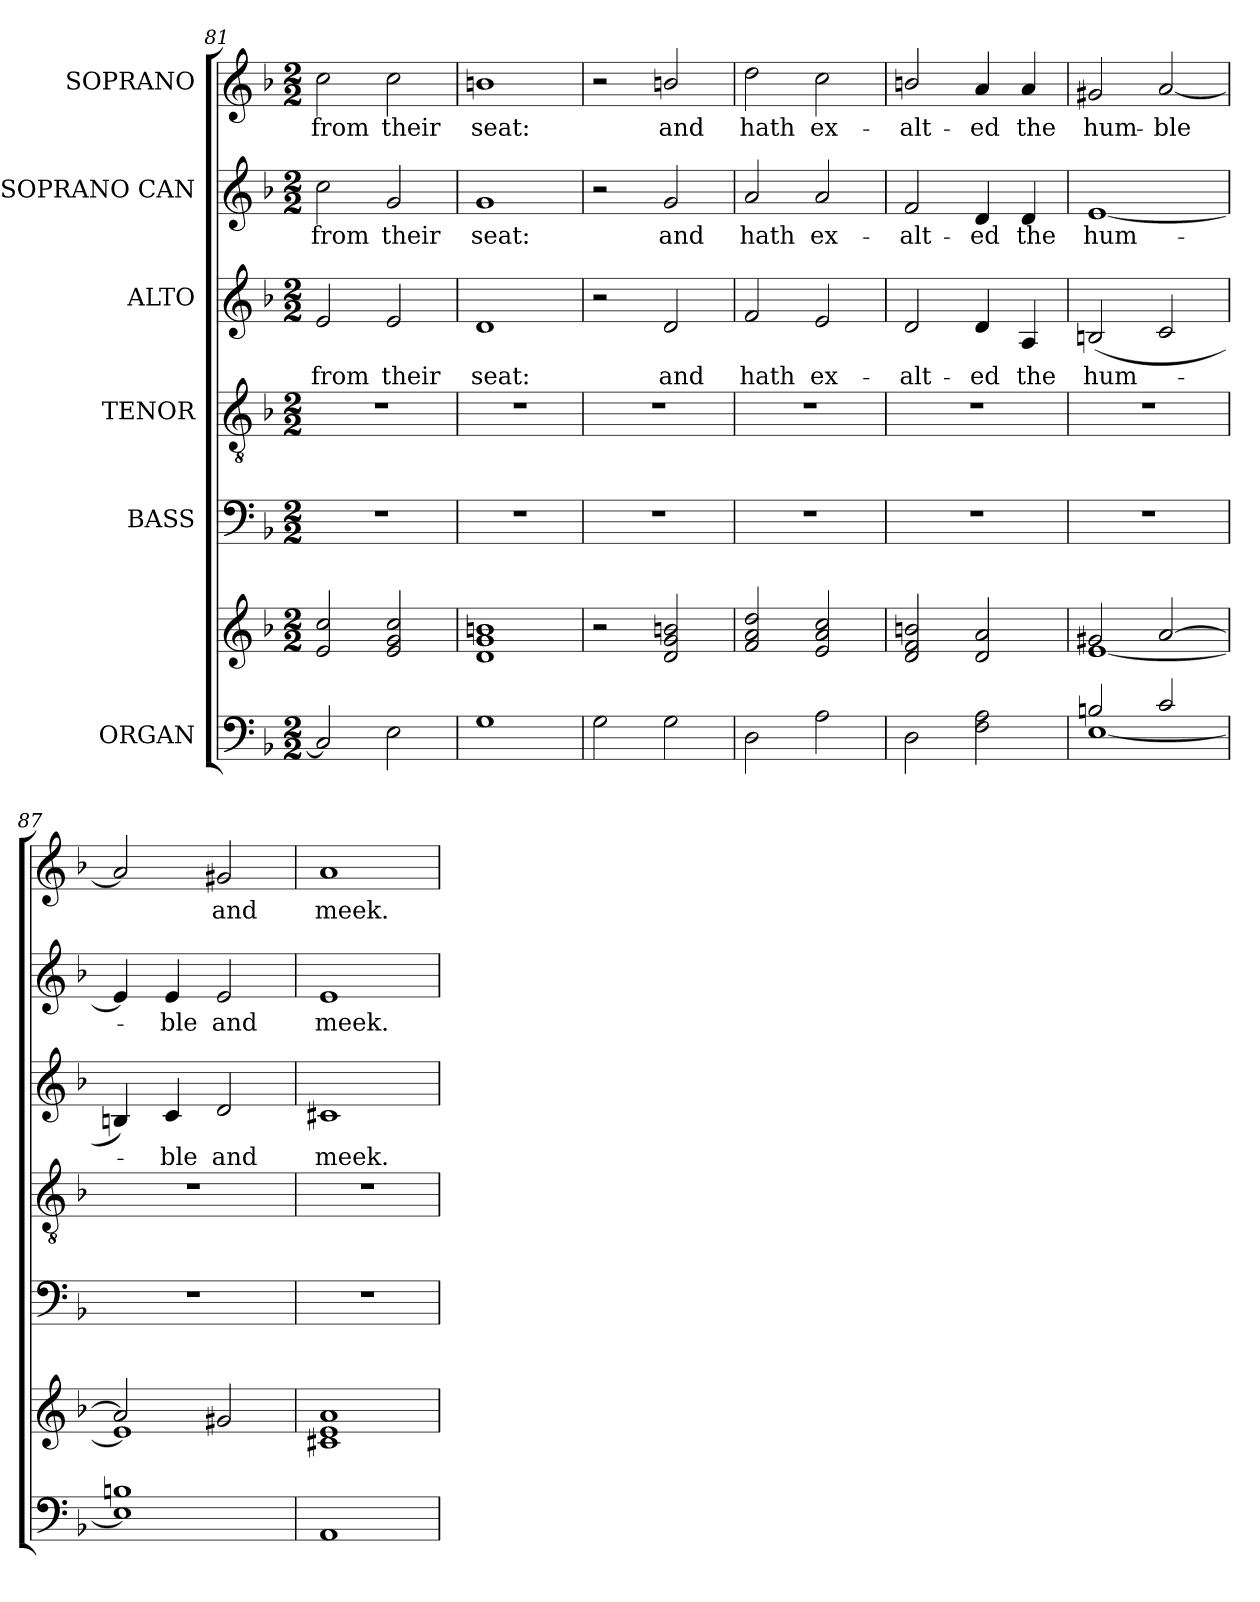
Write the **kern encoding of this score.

**kern	**kern	**kern	**kern	**kern	**text	**kern	**text	**kern	**text
*part6	*part6	*part5	*part4	*part3	*part3	*part2	*part2	*part1	*part1
*staff7	*staff6	*staff5	*staff4	*staff3	*staff3	*staff2	*staff2	*staff1	*staff1
*I"ORGAN	*	*I"BASS	*I"TENOR	*I"ALTO	*	*I"SOPRANO CAN	*	*I"SOPRANO	*
*clefF4	*clefG2	*clefF4	*clefGv2	*clefG2	*	*clefG2	*	*clefG2	*
*	*	*	*ITrd7c12	*	*	*	*	*	*
*k[b-]	*k[b-]	*k[b-]	*k[b-]	*k[b-]	*	*k[b-]	*	*k[b-]	*
*d:	*d:	*d:	*d:	*d:	*	*d:	*	*d:	*
*M2/2	*M2/2	*M2/2	*M2/2	*M2/2	*	*M2/2	*	*M2/2	*
=81	=81	=81	=81	=81	=81	=81	=81	=81	=81
!	!	!	!	!	!LO:LY:b:color=#000000	!	!	!	!
!	!	!	!	!	!	!	!LO:LY:b:color=#000000	!	!
!	!	!	!	!	!	!	!	!	!LO:LY:b:color=#000000
2Ci/]	2ei/ 2cci	1r	1r	2ei/	from	2cci\	from	2cci\	from
!	!	!	!	!	!LO:LY:b:color=#000000	!	!	!	!
!	!	!	!	!	!	!	!LO:LY:b:color=#000000	!	!
!	!	!	!	!	!	!	!	!	!LO:LY:b:color=#000000
2Ei\	2ei/ 2gi 2cci	.	.	2ei/	their	2gi/	their	2cci\	their
=82	=82	=82	=82	=82	=82	=82	=82	=82	=82
!	!	!	!	!	!LO:LY:b:color=#000000	!	!	!	!
!	!	!	!	!	!	!	!LO:LY:b:color=#000000	!	!
!	!	!	!	!	!	!	!	!	!LO:LY:b:color=#000000
1Gi	1di 1gi 1bni	1r	1r	1di	seat:	1gi	seat:	1bni	seat:
=83	=83	=83	=83	=83	=83	=83	=83	=83	=83
2Gi\	2r	1r	1r	2r	.	2r	.	2r	.
!	!	!	!	!	!LO:LY:b:color=#000000	!	!	!	!
!	!	!	!	!	!	!	!LO:LY:b:color=#000000	!	!
!	!	!	!	!	!	!	!	!	!LO:LY:b:color=#000000
2Gi\	2di/ 2gi 2bni	.	.	2di/	and	2gi/	and	2bni/	and
=84	=84	=84	=84	=84	=84	=84	=84	=84	=84
!	!	!	!	!	!LO:LY:b:color=#000000	!	!	!	!
!	!	!	!	!	!	!	!LO:LY:b:color=#000000	!	!
!	!	!	!	!	!	!	!	!	!LO:LY:b:color=#000000
2Di\	2fi/ 2ai 2ddi	1r	1r	2fi/	hath	2ai/	hath	2ddi\	hath
!	!	!	!	!	!LO:LY:b:color=#000000	!	!	!	!
!	!	!	!	!	!	!	!LO:LY:b:color=#000000	!	!
!	!	!	!	!	!	!	!	!	!LO:LY:b:color=#000000
2Ai\	2ei/ 2ai 2cci	.	.	2ei/	ex-	2ai/	ex-	2cci\	ex-
=85	=85	=85	=85	=85	=85	=85	=85	=85	=85
!	!	!	!	!	!LO:LY:b:color=#000000	!	!	!	!
!	!	!	!	!	!	!	!LO:LY:b:color=#000000	!	!
!	!	!	!	!	!	!	!	!	!LO:LY:b:color=#000000
2Di\	2di/ 2fi 2bni	1r	1r	2di/	-alt-	2fi/	-alt-	2bni/	-alt-
!	!	!	!	!	!LO:LY:b:color=#000000	!	!	!	!
!	!	!	!	!	!	!	!LO:LY:b:color=#000000	!	!
!	!	!	!	!	!	!	!	!	!LO:LY:b:color=#000000
2Fi\ 2Ai	2di/ 2ai	.	.	4di/	-ed	4di/	-ed	4ai/	-ed
!	!	!	!	!	!LO:LY:b:color=#000000	!	!	!	!
!	!	!	!	!	!	!	!LO:LY:b:color=#000000	!	!
!	!	!	!	!	!	!	!	!	!LO:LY:b:color=#000000
.	.	.	.	4Ai/	the	4di/	the	4ai/	the
=86	=86	=86	=86	=86	=86	=86	=86	=86	=86
*^	*^	*	*	*	*	*	*	*	*
!	!	!	!	!	!	!	!LO:LY:b:color=#000000	!	!	!	!
!	!	!	!	!	!	!	!	!	!LO:LY:b:color=#000000	!	!
!	!	!	!	!	!	!	!	!	!	!	!LO:LY:b:color=#000000
2Bni/	[1Ei	2g#Xi/	[1ei	1r	1r	(2Bni/	hum-	[1ei	hum-	2g#Xi/	hum-
!	!	!	!	!	!	!	!	!	!	!	!LO:LY:b:color=#000000
2ci/	.	[2ai/	.	.	.	2ci/	.	.	.	[2ai/	-ble
!!LO:LB:g=z
=87	=87	=87	=87	=87	=87	=87	=87	=87	=87	=87	=87
1Bni	1Ei]	2ai/]	1ei]	1r	1r	4Bni/)	.	4ei/]	.	2ai/]	.
!	!	!	!	!	!	!	!LO:LY:b:color=#000000	!	!	!	!
!	!	!	!	!	!	!	!	!	!LO:LY:b:color=#000000	!	!
.	.	.	.	.	.	4ci/	-ble	4ei/	-ble	.	.
!	!	!	!	!	!	!	!LO:LY:b:color=#000000	!	!	!	!
!	!	!	!	!	!	!	!	!	!LO:LY:b:color=#000000	!	!
!	!	!	!	!	!	!	!	!	!	!	!LO:LY:b:color=#000000
.	.	2g#Xi/	.	.	.	2di/	and	2ei/	and	2g#Xi/	and
*v	*v	*	*	*	*	*	*	*	*	*	*
*	*v	*v	*	*	*	*	*	*	*	*
=88	=88	=88	=88	=88	=88	=88	=88	=88	=88
!	!	!	!	!	!LO:LY:b:color=#000000	!	!	!	!
!	!	!	!	!	!	!	!LO:LY:b:color=#000000	!	!
!	!	!	!	!	!	!	!	!	!LO:LY:b:color=#000000
1AAi	1c#Xi 1ei 1ai	1r	1r	1c#Xi	meek.	1ei	meek.	1ai	meek.
=	=	=	=	=	=	=	=	=	=
*-	*-	*-	*-	*-	*-	*-	*-	*-	*-
